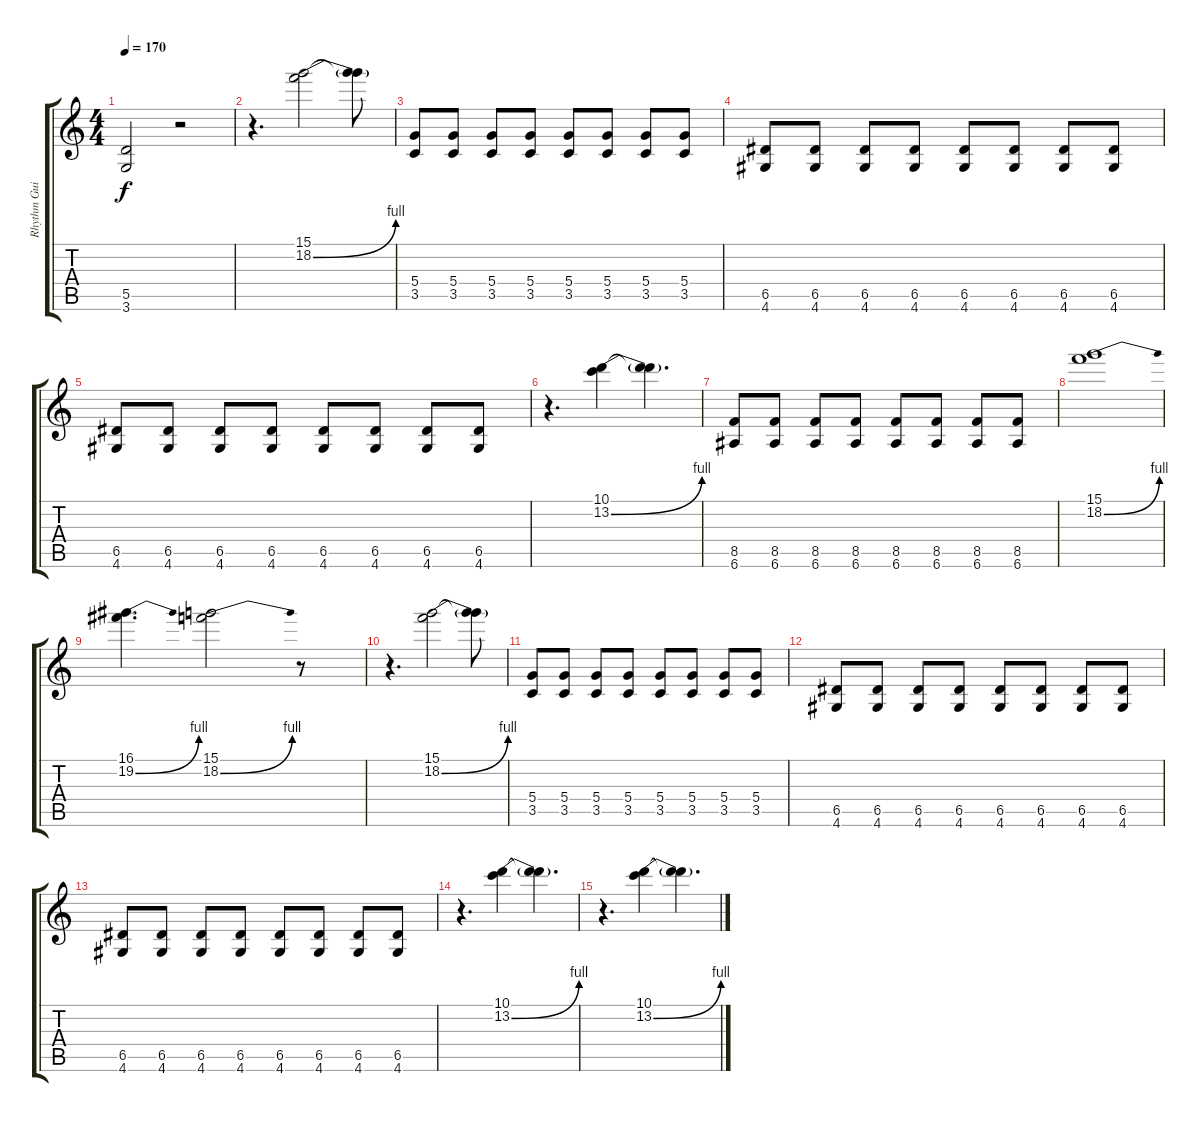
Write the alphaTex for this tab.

\track ("Rhythm Guitar" "Rhythm Gui") {instrument distortionguitar}
\staff {score tabs}
\tuning (E4 B3 G3 D3 A2 E2) {hide}
\ts (4 4)
\tempo 170
\clef g2
\ks c
(5.5 3.6).2{dy f} r.2 |
r.4{d} (15.1 18.2{be (bend 0 0 60 4)}).2 (15.1{t} 18.2{t}).8 |
(5.4 3.5).8 (5.4 3.5).8 (5.4 3.5).8 (5.4 3.5).8 (5.4 3.5).8 (5.4 3.5).8 (5.4 3.5).8 (5.4 3.5).8 |
(6.5 4.6).8 (6.5 4.6).8 (6.5 4.6).8 (6.5 4.6).8 (6.5 4.6).8 (6.5 4.6).8 (6.5 4.6).8 (6.5 4.6).8 |
(6.5 4.6).8 (6.5 4.6).8 (6.5 4.6).8 (6.5 4.6).8 (6.5 4.6).8 (6.5 4.6).8 (6.5 4.6).8 (6.5 4.6).8 |
r.4{d} (10.1 13.2{be (bend 0 0 60 4)}).4 (10.1{t} 13.2{t}).4{d} |
(8.5 6.6).8 (8.5 6.6).8 (8.5 6.6).8 (8.5 6.6).8 (8.5 6.6).8 (8.5 6.6).8 (8.5 6.6).8 (8.5 6.6).8 |
(15.1 18.2{be (bend 0 0 60 4)}).1 |
(16.1 19.2{be (bend 0 0 60 4)}).4{d} (15.1 18.2{be (bend 0 0 60 4)}).2 r.8 |
r.4{d} (15.1 18.2{be (bend 0 0 60 4)}).2 (15.1{t} 18.2{t}).8 |
(5.4 3.5).8 (5.4 3.5).8 (5.4 3.5).8 (5.4 3.5).8 (5.4 3.5).8 (5.4 3.5).8 (5.4 3.5).8 (5.4 3.5).8 |
(6.5 4.6).8 (6.5 4.6).8 (6.5 4.6).8 (6.5 4.6).8 (6.5 4.6).8 (6.5 4.6).8 (6.5 4.6).8 (6.5 4.6).8 |
(6.5 4.6).8 (6.5 4.6).8 (6.5 4.6).8 (6.5 4.6).8 (6.5 4.6).8 (6.5 4.6).8 (6.5 4.6).8 (6.5 4.6).8 |
r.4{d} (10.1 13.2{be (bend 0 0 60 4)}).4 (10.1{t} 13.2{t}).4{d} |
r.4{d} (10.1 13.2{be (bend 0 0 60 4)}).4 (10.1{t} 13.2{t}).4{d}
